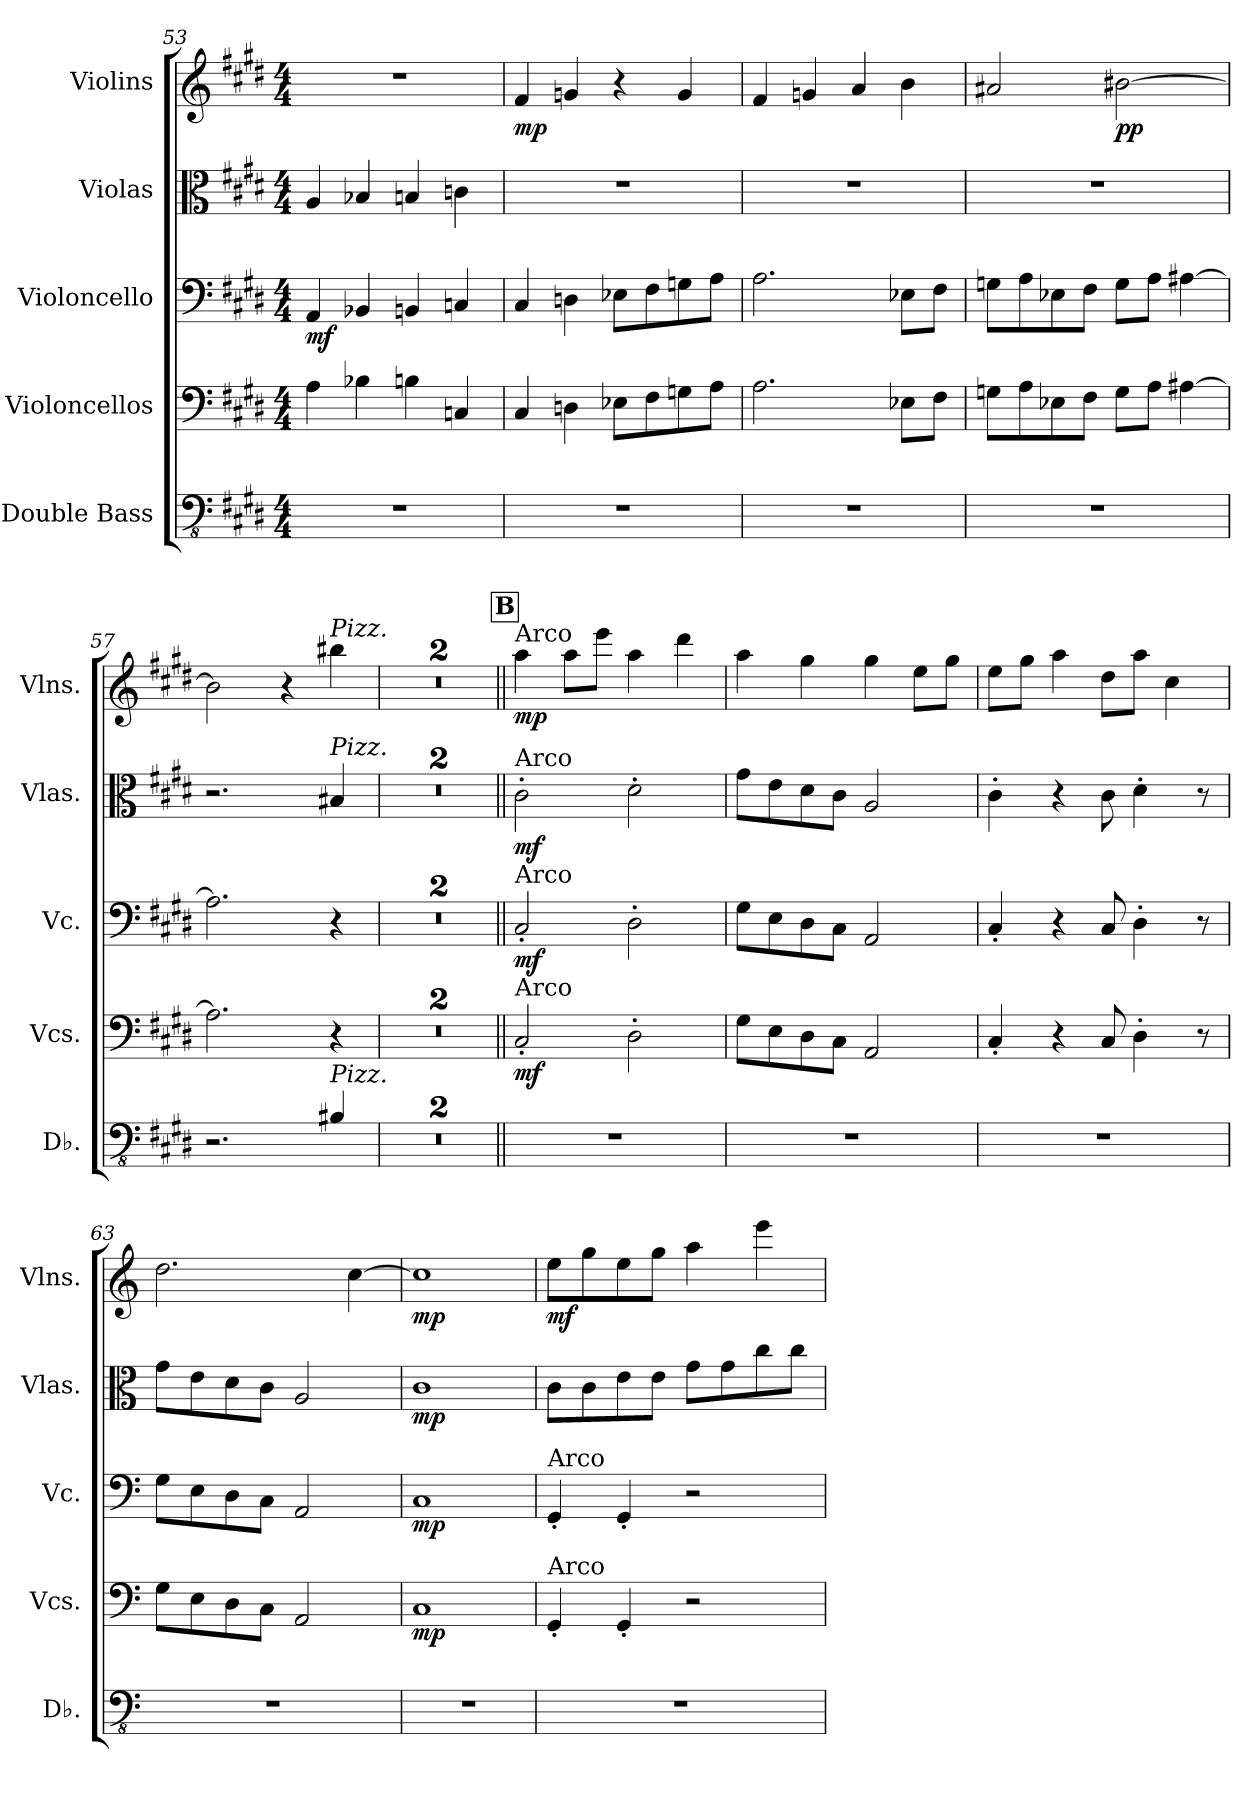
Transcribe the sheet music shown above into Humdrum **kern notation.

**kern	**kern	**dynam	**kern	**dynam	**kern	**dynam	**kern	**dynam
*part5	*part4	*part4	*part3	*part3	*part2	*part2	*part1	*part1
*staff5	*staff4	*staff4	*staff3	*staff3	*staff2	*staff2	*staff1	*staff1
*I"Double Bass	*I"Violoncellos	*	*I"Violoncello	*	*I"Violas	*	*I"Violins	*
*I'Db.	*I'Vcs.	*	*I'Vc.	*	*I'Vlas.	*	*I'Vlns.	*
*clefFv4	*clefF4	*	*clefF4	*	*clefC3	*	*clefG2	*
*ITrd7c12	*	*	*	*	*	*	*	*
*k[f#c#g#d#]	*k[f#c#g#d#]	*	*k[f#c#g#d#]	*	*k[f#c#g#d#]	*	*k[f#c#g#d#]	*
*M4/4	*M4/4	*	*M4/4	*	*M4/4	*	*M4/4	*
=53	=53	=53	=53	=53	=53	=53	=53	=53
!	!	!	!	!LO:DY:b	!	!	!	!
1r	4A\	.	4AA/	mf	4A/	.	1r	.
.	4B-X\	.	4BB-X/	.	4B-X/	.	.	.
.	4Bn\	.	4BBn/	.	4Bn/	.	.	.
.	4Cn/	.	4Cn/	.	4cn\	.	.	.
!!LO:LB:g=z
=54	=54	=54	=54	=54	=54	=54	=54	=54
!	!	!	!	!	!	!	!	!LO:DY:b
1r	4C#/	.	4C#/	.	1r	.	4f#/	mp
.	4Dn\	.	4Dn\	.	.	.	4gn/	.
.	8E-X\L	.	8E-X\L	.	.	.	4r	.
.	8F#\	.	8F#\	.	.	.	.	.
.	8Gn\	.	8Gn\	.	.	.	4g/	.
.	8A\J	.	8A\J	.	.	.	.	.
=55	=55	=55	=55	=55	=55	=55	=55	=55
1r	2.A\	.	2.A\	.	1r	.	4f#/	.
.	.	.	.	.	.	.	4gn/	.
.	.	.	.	.	.	.	4a/	.
.	8E-X\L	.	8E-X\L	.	.	.	4b\	.
.	8F#\J	.	8F#\J	.	.	.	.	.
=56	=56	=56	=56	=56	=56	=56	=56	=56
1r	8Gn\L	.	8Gn\L	.	1r	.	2a#X/	.
.	8A\	.	8A\	.	.	.	.	.
.	8E-X\	.	8E-X\	.	.	.	.	.
.	8F#\J	.	8F#\J	.	.	.	.	.
!	!	!	!	!	!	!	!	!LO:DY:b
.	8G\L	.	8G\L	.	.	.	[2b#X\	pp
.	8A\J	.	8A\J	.	.	.	.	.
.	[4A#X\	.	[4A#X\	.	.	.	.	.
=57	=57	=57	=57	=57	=57	=57	=57	=57
2.r	2.A#\]	.	2.A#\]	.	2.r	.	2b#\]	.
.	.	.	.	.	.	.	4r	.
!	!	!	!	!	!	!	!LO:TX:a:i:t=Pizz.	!
!	!	!	!	!	!LO:TX:a:i:t=Pizz.	!	!	!
!LO:TX:a:i:t=Pizz.	!	!	!	!	!	!	!	!
4BBB#X/	4r	.	4r	.	4B#X/	.	4bb#X\	.
=58	=58	=58	=58	=58	=58	=58	=58	=58
1r	1r	.	1r	.	1r	.	1r	.
=59	=59	=59	=59	=59	=59	=59	=59	=59
1r	1r	.	1r	.	1r	.	1r	.
!!LO:PB:g=z
!!LO:REH:place=s1:a:B:fs=14:t=B
=60||	=60||	=60||	=60||	=60||	=60||	=60||	=60||	=60||
*k[]	*k[]	*	*k[]	*	*k[]	*	*k[]	*
!	!	!	!	!	!	!	!LO:TX:a:t=Arco	!
!	!	!	!	!	!LO:TX:a:t=Arco	!	!	!
!	!	!	!LO:TX:a:t=Arco	!	!	!	!	!
!	!LO:TX:a:t=Arco	!	!	!	!	!	!	!
!	!	!LO:DY:b	!	!LO:DY:b	!	!LO:DY:b	!	!LO:DY:b
1r	2C'/	mf	2C'/	mf	2c'\	mf	4aa\	mp
.	.	.	.	.	.	.	8aa\L	.
.	.	.	.	.	.	.	8eee\J	.
.	2D'\	.	2D'\	.	2d'\	.	4aa\	.
.	.	.	.	.	.	.	4ddd\	.
=61	=61	=61	=61	=61	=61	=61	=61	=61
1r	8G\L	.	8G\L	.	8g\L	.	4aa\	.
.	8E\	.	8E\	.	8e\	.	.	.
.	8D\	.	8D\	.	8d\	.	4gg\	.
.	8C\J	.	8C\J	.	8c\J	.	.	.
.	2AA/	.	2AA/	.	2A/	.	4gg\	.
.	.	.	.	.	.	.	8ee\L	.
.	.	.	.	.	.	.	8gg\J	.
=62	=62	=62	=62	=62	=62	=62	=62	=62
1r	4C'/	.	4C'/	.	4c'\	.	8ee\L	.
.	.	.	.	.	.	.	8gg\J	.
.	4r	.	4r	.	4r	.	4aa\	.
.	8C/	.	8C/	.	8c\	.	8dd\L	.
.	4D'\	.	4D'\	.	4d'\	.	8aa\J	.
.	.	.	.	.	.	.	4cc\	.
.	8r	.	8r	.	8r	.	.	.
=63	=63	=63	=63	=63	=63	=63	=63	=63
1r	8G\L	.	8G\L	.	8g\L	.	2.dd\	.
.	8E\	.	8E\	.	8e\	.	.	.
.	8D\	.	8D\	.	8d\	.	.	.
.	8C\J	.	8C\J	.	8c\J	.	.	.
.	2AA/	.	2AA/	.	2A/	.	.	.
.	.	.	.	.	.	.	[4cc\	.
=64	=64	=64	=64	=64	=64	=64	=64	=64
!	!	!LO:DY:b	!	!LO:DY:b	!	!LO:DY:b	!	!LO:DY:b
1r	1C	mp	1C	mp	1c	mp	1cc]	mp
=65	=65	=65	=65	=65	=65	=65	=65	=65
!	!	!	!LO:TX:a:t=Arco	!	!	!	!	!
!	!LO:TX:a:t=Arco	!	!	!	!	!	!	!
!	!	!	!	!	!	!	!	!LO:DY:b
1r	4GG'/	.	4GG'/	.	8c\L	.	8ee\L	mf
.	.	.	.	.	8c\	.	8gg\	.
.	4GG'/	.	4GG'/	.	8e\	.	8ee\	.
.	.	.	.	.	8e\J	.	8gg\J	.
.	2r	.	2r	.	8g\L	.	4aa\	.
.	.	.	.	.	8g\	.	.	.
.	.	.	.	.	8cc\	.	4eee\	.
.	.	.	.	.	8cc\J	.	.	.
=	=	=	=	=	=	=	=	=
*-	*-	*-	*-	*-	*-	*-	*-	*-
